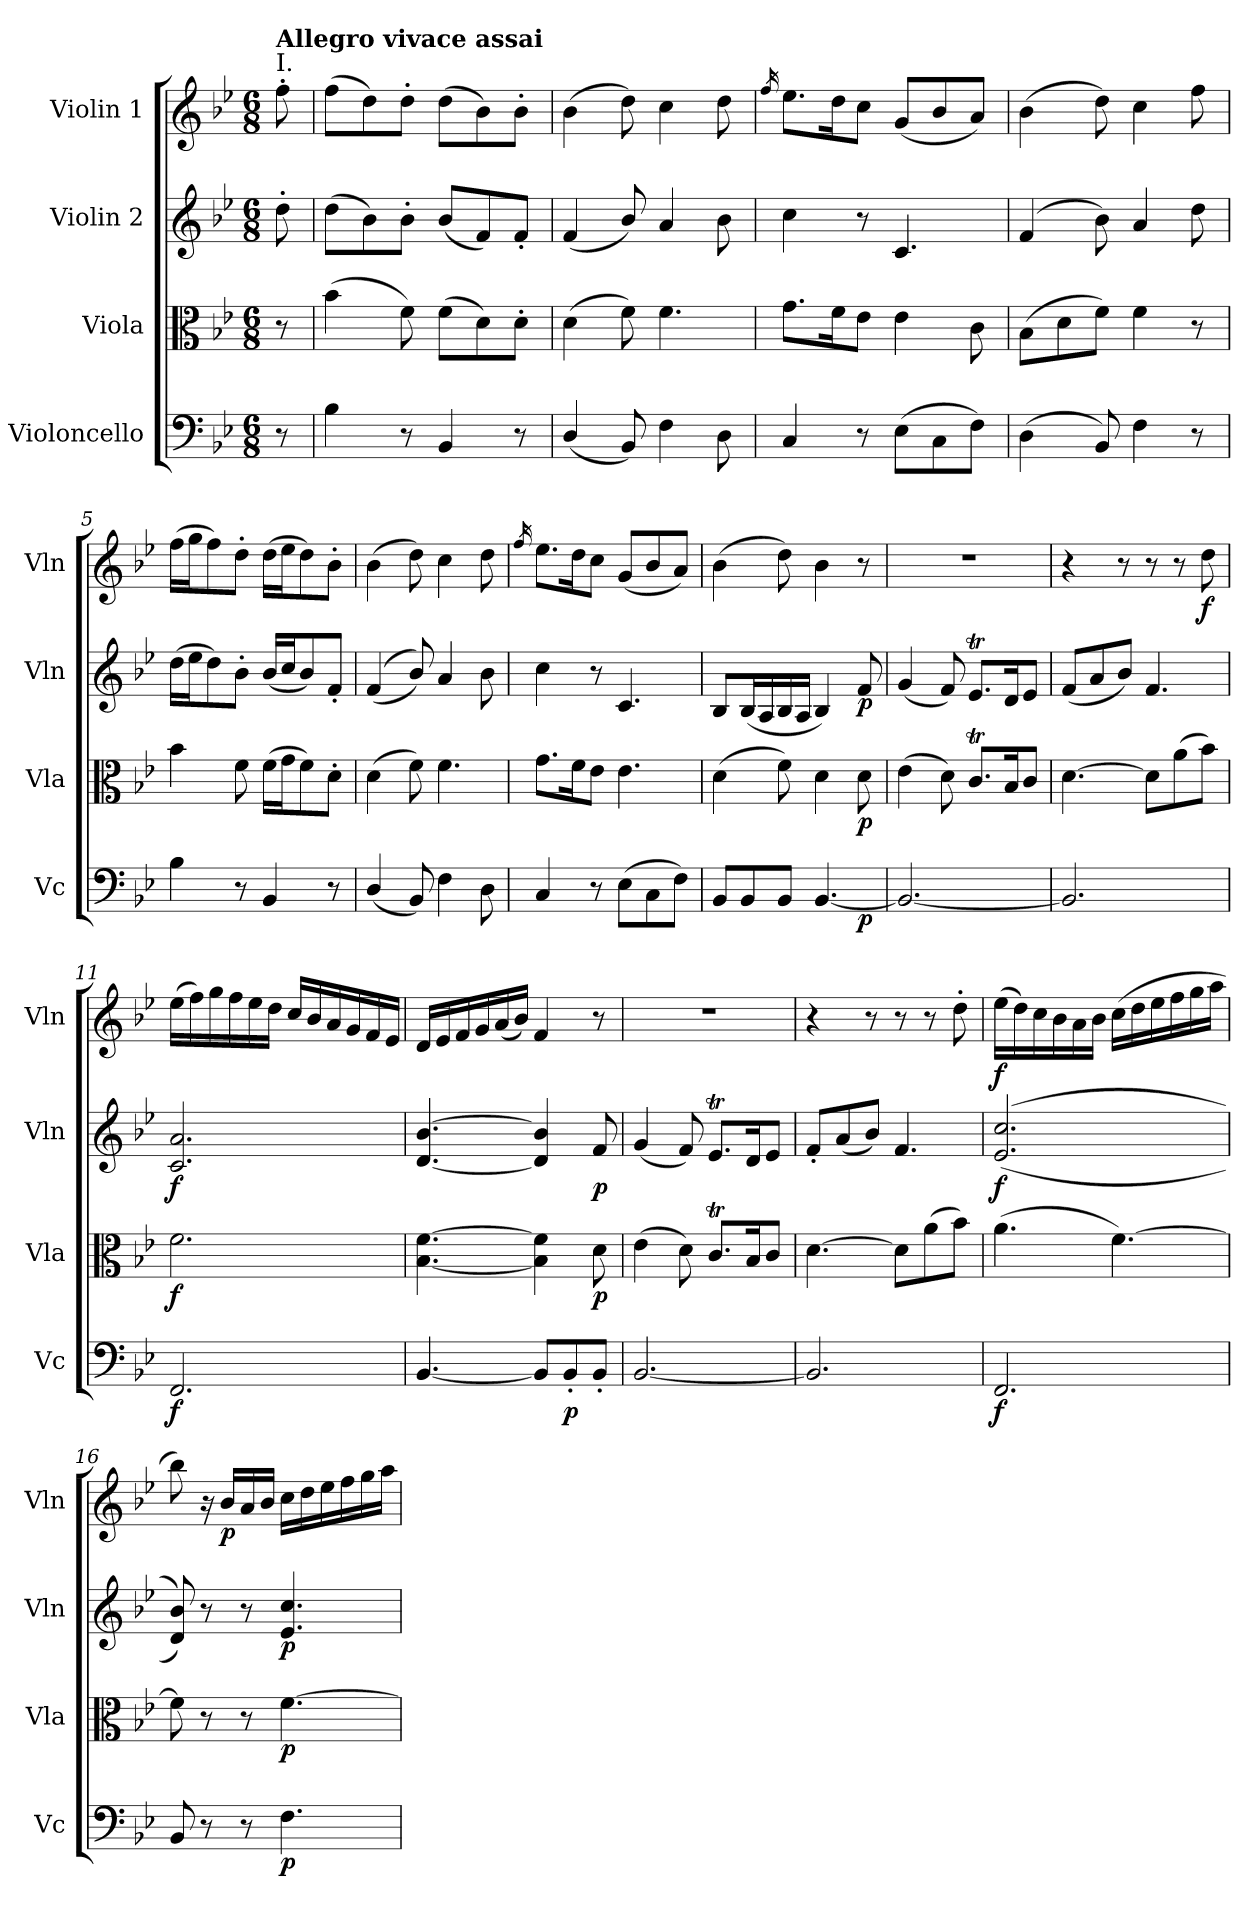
**kern	**dynam	**kern	**dynam	**kern	**dynam	**kern	**dynam
*part4	*part4	*part3	*part3	*part2	*part2	*part1	*part1
*staff4	*staff4	*staff3	*staff3	*staff2	*staff2	*staff1	*staff1
*I"Violoncello	*	*I"Viola	*	*I"Violin 2	*	*I"Violin 1	*
*I'Vc	*	*I'Vla	*	*I'Vln	*	*I'Vln	*
*clefF4	*	*clefC3	*	*clefG2	*	*clefG2	*
*k[b-e-]	*	*k[b-e-]	*	*k[b-e-]	*	*k[b-e-]	*
*M6/8	*	*M6/8	*	*M6/8	*	*M6/8	*
=	=	=	=	=	=	=	=
!	!	!	!	!	!	!LO:TX:a:t=I.	!
!	!	!	!	!	!	!LO:TX:a:B:t=Allegro vivace assai	!
!	!	!	!	!	!LO:DY:b	!	!
!	!	!	!	!	!LO:DY:n=1:b	!	!
!	!	!	!	!	!LO:DY:n=2:b	!	!LO:DY:b
!	!	!	!	!	!	!	!LO:DY:n=1:b
!	!	!	!	!	!	!	!LO:DY:n=2:b
8r	.	8r	.	8dd'\	other-dynamics f other-dynamics	8ff'\	other-dynamics f other-dynamics
=1	=1	=1	=1	=1	=1	=1	=1
!	!LO:DY:b	!	!	!	!	!	!
!	!LO:DY:n=1:b	!	!	!	!	!	!
!	!LO:DY:n=2:b	!	!LO:DY:b	!	!	!	!
!	!	!	!LO:DY:n=1:b	!	!	!	!
!	!	!	!LO:DY:n=2:b	!	!	!	!
4B-\	other-dynamics f other-dynamics	(4b-\	other-dynamics f other-dynamics	(8dd\L	.	(8ff\L	.
.	.	.	.	8b-\)	.	8dd\)	.
8r	.	8f\)	.	8b-'\J	.	8dd'\J	.
4BB-/	.	(8f\L	.	(8b-/L	.	(8dd\L	.
.	.	8d\)	.	8f/)	.	8b-\)	.
8r	.	8d'\J	.	8f'/J	.	8b-'\J	.
=2	=2	=2	=2	=2	=2	=2	=2
(4D/	.	(4d\	.	(4f/	.	(4b-\	.
8BB-/)	.	8f\)	.	8b-/)	.	8dd\)	.
4F\	.	4.f\	.	4a/	.	4cc\	.
8D\	.	.	.	8b-\	.	8dd\	.
=3	=3	=3	=3	=3	=3	=3	=3
.	.	.	.	.	.	16qff/	.
4C/	.	8.g\L	.	4cc\	.	8.ee-\L	.
.	.	16f\K	.	.	.	16dd\K	.
8r	.	8e-\J	.	8r	.	8cc\J	.
(8E-\L	.	4e-\	.	4.c/	.	(8g/L	.
8C\	.	.	.	.	.	8b-/	.
8F\J)	.	8c\	.	.	.	8a/J)	.
=4	=4	=4	=4	=4	=4	=4	=4
(4D\	.	(8B-\L	.	(4f/	.	(4b-\	.
.	.	8d\	.	.	.	.	.
8BB-/)	.	8f\J)	.	8b-\)	.	8dd\)	.
4F\	.	4f\	.	4a/	.	4cc\	.
8r	.	8r	.	8dd\	.	8ff\	.
=5	=5	=5	=5	=5	=5	=5	=5
4B-\	.	4b-\	.	(16dd\LL	.	(16ff\LL	.
.	.	.	.	16ee-\J	.	16gg\J	.
.	.	.	.	8dd\)	.	8ff\)	.
8r	.	8f\	.	8b-'\J	.	8dd'\J	.
4BB-/	.	(16f\LL	.	(16b-/LL	.	(16dd\LL	.
.	.	16g\J	.	16cc/J	.	16ee-\J	.
.	.	8f\)	.	8b-/)	.	8dd\)	.
8r	.	8d'\J	.	8f'/J	.	8b-'\J	.
=6	=6	=6	=6	=6	=6	=6	=6
(4D/	.	(4d\	.	((4f/	.	(4b-\	.
8BB-/)	.	8f\)	.	8b-/))	.	8dd\)	.
4F\	.	4.f\	.	4a/	.	4cc\	.
8D\	.	.	.	8b-\	.	8dd\	.
=7	=7	=7	=7	=7	=7	=7	=7
.	.	.	.	.	.	16qff/	.
4C/	.	8.g\L	.	4cc\	.	8.ee-\L	.
.	.	16f\K	.	.	.	16dd\K	.
8r	.	8e-\J	.	8r	.	8cc\J	.
(8E-\L	.	4.e-\	.	4.c/	.	(8g/L	.
8C\	.	.	.	.	.	8b-/	.
8F\J)	.	.	.	.	.	8a/J)	.
!!LO:LB:g=z
=8	=8	=8	=8	=8	=8	=8	=8
*^	*	*	*	*	*	*	*
8BB-/L	4.ryy	.	(4d\	.	8B-/L	.	(4b-\	.
8BB-/	.	.	.	.	(16B-/L	.	.	.
.	.	.	.	.	16A/	.	.	.
8BB-/J	.	.	8f\)	.	16B-/	.	8dd\)	.
.	.	.	.	.	16A/JJ	.	.	.
[4.BB-/	4ryy	.	4d\	.	4B-/)	.	4b-\	.
!	!	!LO:DY:b	!	!LO:DY:b	!	!LO:DY:b	!	!
.	8ryy	p	8d\	p	8f/	p	8r	.
*v	*v	*	*	*	*	*	*	*
!!LO:LB:g=z
=9	=9	=9	=9	=9	=9	=9	=9
2.BB-/_	.	(4e-\	.	(4g/	.	2.r	.
.	.	8d\)	.	8f/)	.	.	.
.	.	8.cT/L	.	8.e-T/L	.	.	.
.	.	16B-/K	.	16d/K	.	.	.
.	.	8c/J	.	8e-/J	.	.	.
=10	=10	=10	=10	=10	=10	=10	=10
2.BB-/]	.	[4.d\	.	(8f/L	.	4r	.
.	.	.	.	8a/	.	.	.
.	.	.	.	8b-/J)	.	8r	.
.	.	8d\L]	.	4.f/	.	8r	.
.	.	(8a\	.	.	.	8r	.
!	!	!	!	!	!	!	!LO:DY:b
.	.	8b-\J)	.	.	.	8dd\	f
=11	=11	=11	=11	=11	=11	=11	=11
!	!LO:DY:b	!	!LO:DY:b	!	!LO:DY:b	!	!
2.FF/	f	2.f\	f	2.c/ 2.a/	f	(16ee-\LL	.
.	.	.	.	.	.	16ff\)	.
.	.	.	.	.	.	16gg\	.
.	.	.	.	.	.	16ff\	.
.	.	.	.	.	.	16ee-\	.
.	.	.	.	.	.	16dd\JJ	.
.	.	.	.	.	.	16cc/LL	.
.	.	.	.	.	.	16b-/	.
.	.	.	.	.	.	16a/	.
.	.	.	.	.	.	16g/	.
.	.	.	.	.	.	16f/	.
.	.	.	.	.	.	16e-/JJ	.
=12	=12	=12	=12	=12	=12	=12	=12
[4.BB-/	.	[4.B-\ [4.f\	.	[4.d/ [4.b-/	.	16d/LL	.
.	.	.	.	.	.	16e-/	.
.	.	.	.	.	.	16f/	.
.	.	.	.	.	.	16g/	.
.	.	.	.	.	.	(16a/	.
.	.	.	.	.	.	16b-/JJ)	.
8BB-/L]	.	4B-\] 4f\]	.	4d/] 4b-/]	.	4f/	.
!	!LO:DY:b	!	!	!	!	!	!
8BB-'/	p	.	.	.	.	.	.
!	!	!	!LO:DY:b	!	!LO:DY:b	!	!
8BB-'/J	.	8d\	p	8f/	p	8r	.
=13	=13	=13	=13	=13	=13	=13	=13
[2.BB-/	.	(4e-\	.	(4g/	.	2.r	.
.	.	8d\)	.	8f/)	.	.	.
.	.	8.cT/L	.	8.e-T/L	.	.	.
.	.	16B-/K	.	16d/K	.	.	.
.	.	8c/J	.	8e-/J	.	.	.
=14	=14	=14	=14	=14	=14	=14	=14
2.BB-/]	.	[4.d\	.	8f'/L	.	4r	.
.	.	.	.	(8a/	.	.	.
.	.	.	.	8b-/J)	.	8r	.
.	.	8d\L]	.	4.f/	.	8r	.
.	.	(8a\	.	.	.	8r	.
.	.	8b-\J)	.	.	.	8dd'\	.
!!LO:LB:g=z
=15	=15	=15	=15	=15	=15	=15	=15
!	!LO:DY:b	!	!	!	!LO:DY:b	!	!LO:DY:b
2.FF/	f	(4.a\	.	(>(<2.e-/ 2.cc/	f	(16ee-\LL	f
.	.	.	.	.	.	16dd\)	.
.	.	.	.	.	.	16cc\	.
.	.	.	.	.	.	16b-\	.
.	.	.	.	.	.	16a\	.
.	.	.	.	.	.	16b-\JJ	.
.	.	[4.f\)	.	.	.	(16cc\LL	.
.	.	.	.	.	.	16dd\	.
.	.	.	.	.	.	16ee-\	.
.	.	.	.	.	.	16ff\	.
.	.	.	.	.	.	16gg\	.
.	.	.	.	.	.	16aa\JJ	.
=16	=16	=16	=16	=16	=16	=16	=16
8BB-/	.	8f\]	.	8d/ 8b-/))	.	8bb-\)	.
8r	.	8r	.	8r	.	16r	.
!	!	!	!	!	!	!	!LO:DY:b
.	.	.	.	.	.	16b-/LL	p
8r	.	8r	.	8r	.	16a/	.
.	.	.	.	.	.	16b-/JJ	.
!	!LO:DY:b	!	!LO:DY:b	!	!LO:DY:b	!	!
4.F\	p	[4.f\	p	4.e-/ 4.cc/	p	16cc\LL	.
.	.	.	.	.	.	16dd\	.
.	.	.	.	.	.	16ee-\	.
.	.	.	.	.	.	16ff\	.
.	.	.	.	.	.	16gg\	.
.	.	.	.	.	.	16aa\JJ	.
=	=	=	=	=	=	=	=
*-	*-	*-	*-	*-	*-	*-	*-
